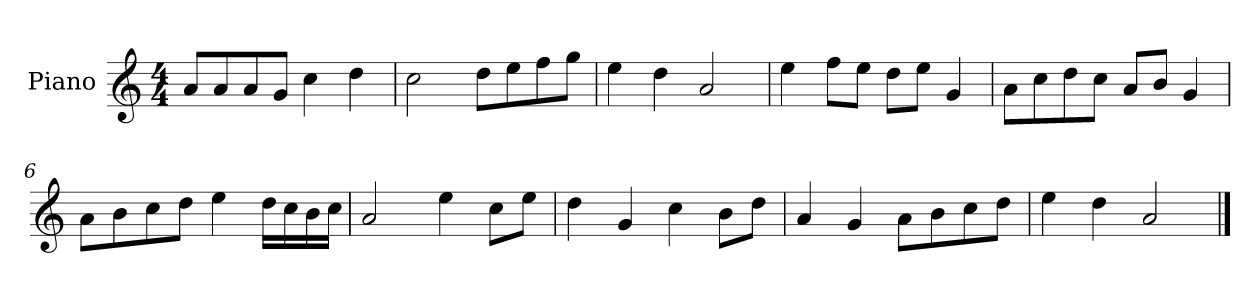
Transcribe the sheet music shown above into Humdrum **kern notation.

**kern
*part1
*staff1
*I"Piano
*I'P-no
*clefG2
*k[]
*M4/4
*MM90
=1
8a/L
8a/
8a/
8g/J
4cc\
4dd\
=2
2cc\
8dd\L
8ee\
8ff\
8gg\J
=3
4ee\
4dd\
2a/
=4
4ee\
8ff\L
8ee\J
8dd\L
8ee\J
4g/
=5
8a\L
8cc\
8dd\
8cc\J
8a/L
8b/J
4g/
=6
8a\L
8b\
8cc\
8dd\J
4ee\
16dd\LL
16cc\
16b\
16cc\JJ
!!LO:LB:g=z
=7
2a/
4ee\
8cc\L
8ee\J
=8
4dd\
4g/
4cc\
8b\L
8dd\J
=9
4a/
4g/
8a\L
8b\
8cc\
8dd\J
=10
4ee\
4dd\
2a/
==
*-
